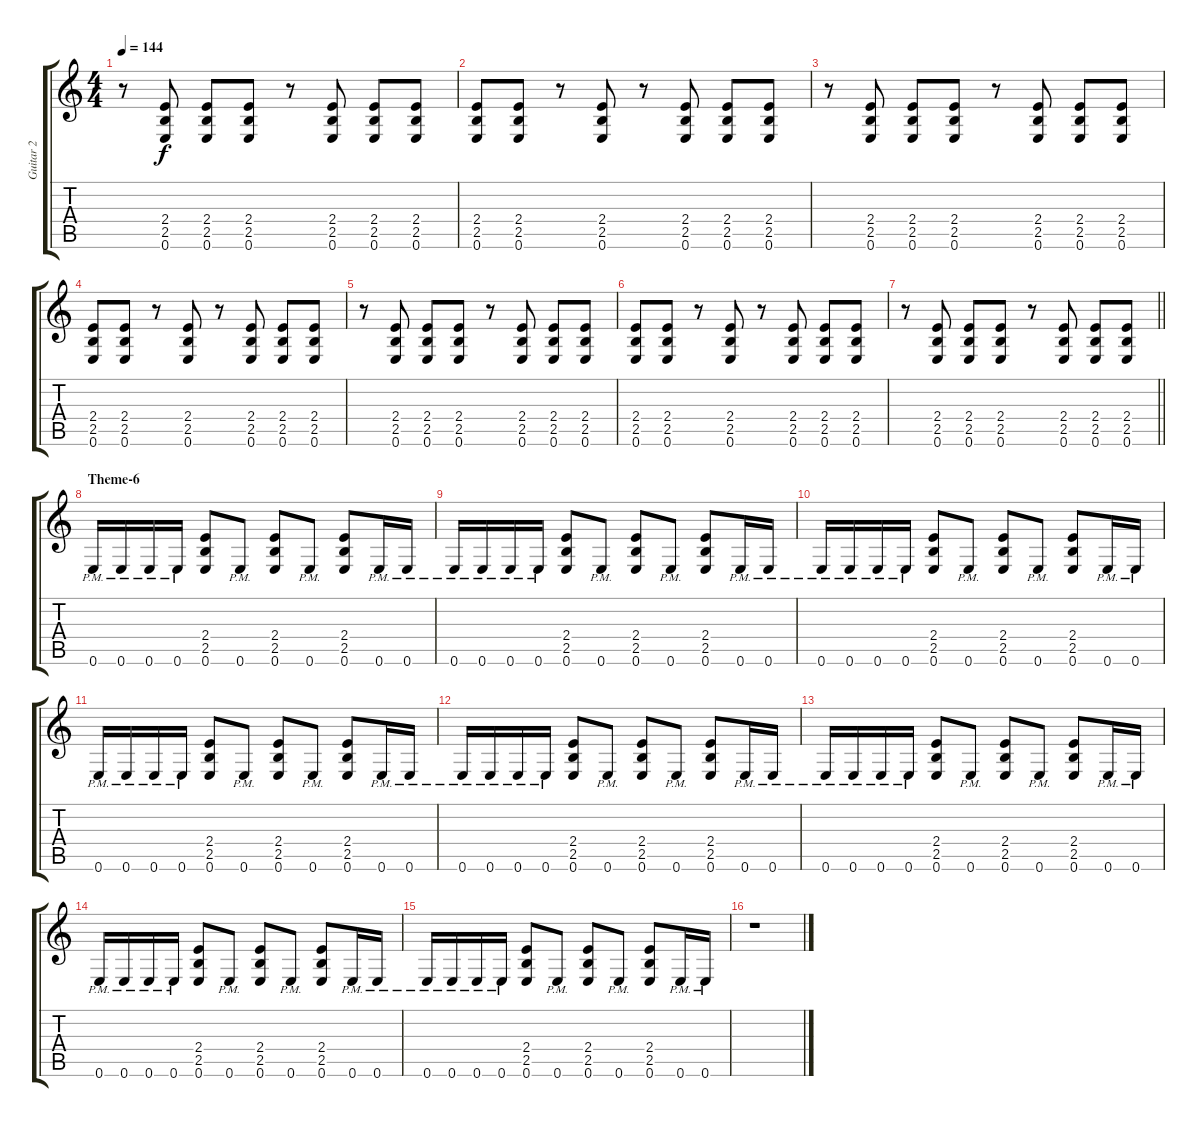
\track ("Guitar 2" "Guitar 2") {instrument distortionguitar}
\staff {score tabs}
\tuning (E4 B3 G3 D3 A2 E2) {hide}
\ts (4 4)
\tempo 144
\clef g2
\ks c
r.8{dy f} (2.4 2.5 0.6).8 (2.4 2.5 0.6).8 (2.4 2.5 0.6).8 r.8 (2.4 2.5 0.6).8 (2.4 2.5 0.6).8 (2.4 2.5 0.6).8 |
(2.4 2.5 0.6).8 (2.4 2.5 0.6).8 r.8 (2.4 2.5 0.6).8 r.8 (2.4 2.5 0.6).8 (2.4 2.5 0.6).8 (2.4 2.5 0.6).8 |
r.8 (2.4 2.5 0.6).8 (2.4 2.5 0.6).8 (2.4 2.5 0.6).8 r.8 (2.4 2.5 0.6).8 (2.4 2.5 0.6).8 (2.4 2.5 0.6).8 |
(2.4 2.5 0.6).8 (2.4 2.5 0.6).8 r.8 (2.4 2.5 0.6).8 r.8 (2.4 2.5 0.6).8 (2.4 2.5 0.6).8 (2.4 2.5 0.6).8 |
r.8 (2.4 2.5 0.6).8 (2.4 2.5 0.6).8 (2.4 2.5 0.6).8 r.8 (2.4 2.5 0.6).8 (2.4 2.5 0.6).8 (2.4 2.5 0.6).8 |
(2.4 2.5 0.6).8 (2.4 2.5 0.6).8 r.8 (2.4 2.5 0.6).8 r.8 (2.4 2.5 0.6).8 (2.4 2.5 0.6).8 (2.4 2.5 0.6).8 |
\barLineRight lightlight
r.8 (2.4 2.5 0.6).8 (2.4 2.5 0.6).8 (2.4 2.5 0.6).8 r.8 (2.4 2.5 0.6).8 (2.4 2.5 0.6).8 (2.4 2.5 0.6).8 |
\section ("" "Theme-6")
0.6{pm}.16 0.6{pm}.16 0.6{pm}.16 0.6{pm}.16 (2.4 2.5 0.6).8 0.6{pm}.8 (2.4 2.5 0.6).8 0.6{pm}.8 (2.4 2.5 0.6).8 0.6{pm}.16 0.6{pm}.16 |
0.6{pm}.16 0.6{pm}.16 0.6{pm}.16 0.6{pm}.16 (2.4 2.5 0.6).8 0.6{pm}.8 (2.4 2.5 0.6).8 0.6{pm}.8 (2.4 2.5 0.6).8 0.6{pm}.16 0.6{pm}.16 |
0.6{pm}.16 0.6{pm}.16 0.6{pm}.16 0.6{pm}.16 (2.4 2.5 0.6).8 0.6{pm}.8 (2.4 2.5 0.6).8 0.6{pm}.8 (2.4 2.5 0.6).8 0.6{pm}.16 0.6{pm}.16 |
0.6{pm}.16 0.6{pm}.16 0.6{pm}.16 0.6{pm}.16 (2.4 2.5 0.6).8 0.6{pm}.8 (2.4 2.5 0.6).8 0.6{pm}.8 (2.4 2.5 0.6).8 0.6{pm}.16 0.6{pm}.16 |
0.6{pm}.16 0.6{pm}.16 0.6{pm}.16 0.6{pm}.16 (2.4 2.5 0.6).8 0.6{pm}.8 (2.4 2.5 0.6).8 0.6{pm}.8 (2.4 2.5 0.6).8 0.6{pm}.16 0.6{pm}.16 |
0.6{pm}.16 0.6{pm}.16 0.6{pm}.16 0.6{pm}.16 (2.4 2.5 0.6).8 0.6{pm}.8 (2.4 2.5 0.6).8 0.6{pm}.8 (2.4 2.5 0.6).8 0.6{pm}.16 0.6{pm}.16 |
0.6{pm}.16 0.6{pm}.16 0.6{pm}.16 0.6{pm}.16 (2.4 2.5 0.6).8 0.6{pm}.8 (2.4 2.5 0.6).8 0.6{pm}.8 (2.4 2.5 0.6).8 0.6{pm}.16 0.6{pm}.16 |
0.6{pm}.16 0.6{pm}.16 0.6{pm}.16 0.6{pm}.16 (2.4 2.5 0.6).8 0.6{pm}.8 (2.4 2.5 0.6).8 0.6{pm}.8 (2.4 2.5 0.6).8 0.6{pm}.16 0.6{pm}.16 |
r.1
